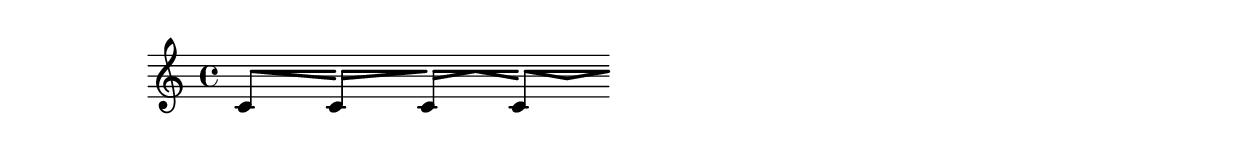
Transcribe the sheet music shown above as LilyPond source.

\version "2.24.1"
#(define ar-distance -0.7)
#(define ar-thickness 0.3)

#(define make-path
    (lambda (start end factor offset ar-length)
        (let ((x-end (+ offset (* ar-length factor))))
            (list
                (list 'moveto offset 0)
                (list 'lineto x-end 0)
                (list 'moveto offset start)
                (list 'lineto x-end end)
            )
        )
    )
)

#(define make-rit-path (lambda (factor offset ar-length) (make-path ar-distance 0 factor offset ar-length)))
#(define make-acc-path (lambda (factor offset ar-length) (make-path 0 ar-distance factor offset ar-length)))

#(define rit-path
    (lambda (ar-length)
        (make-rit-path 1 0 ar-length)
    )
)

#(define acc-path
    (lambda (ar-length)
        (make-acc-path 1 0 ar-length)
    )
)

#(define rit-acc-path
    (lambda (ar-length)
        (append!
            (make-rit-path 0.5 0  ar-length)
            (make-acc-path 0.5 (* 0.5 ar-length)  ar-length)
        )
    )
)

#(define acc-rit-path
    (lambda (ar-length)
        (append!
            (make-acc-path 0.5 0  ar-length)
            (make-rit-path 0.5 (* 0.5 ar-length)  ar-length)
        )
    )
)

#(define ar-make-music-function
    (lambda (make-path)
        (define-music-function (ar-length) (number?)
            (let ((path (make-path ar-length)))
               #{
                  \stemUp
                  \once \override Staff.Flag.stencil = #ly:text-interface::print
                  \once \override Staff.Flag.text = \markup {
                    \path #ar-thickness #path
                  }
               #}
            )
        )
    )
)



Rit = #(ar-make-music-function rit-path)
Acc = #(ar-make-music-function acc-path)
RitAcc = #(ar-make-music-function rit-acc-path)
AccRit = #(ar-make-music-function acc-rit-path)



\score {

    \new Voice {
        \Acc #8
        c'8
        s8
        \Rit #8
        c'8
        s8
        \RitAcc #8
        c'8
        \AccRit #8
        c'8
    }

}
